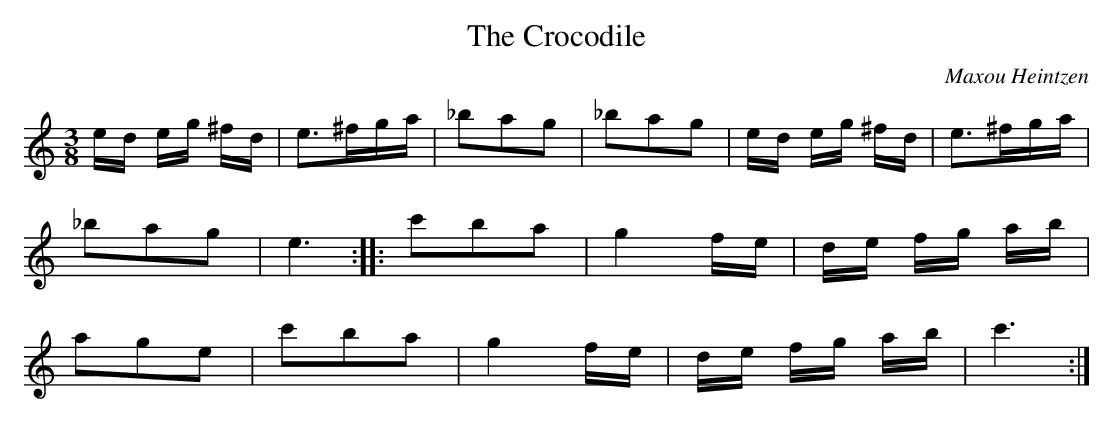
X:1
T:The Crocodile
C:Maxou Heintzen
L:1/16
M:3/8
K:C major
ed eg ^fd | e3^fga | _b2a2g2 | _b2a2g2 | ed eg ^fd | e3^fga |
_b2a2g2 | e6 :: c'2b2a2 | g4fe | de fg ab |
a2g2e2 | c'2b2a2 | g4fe | de fg ab | c'6 :|
